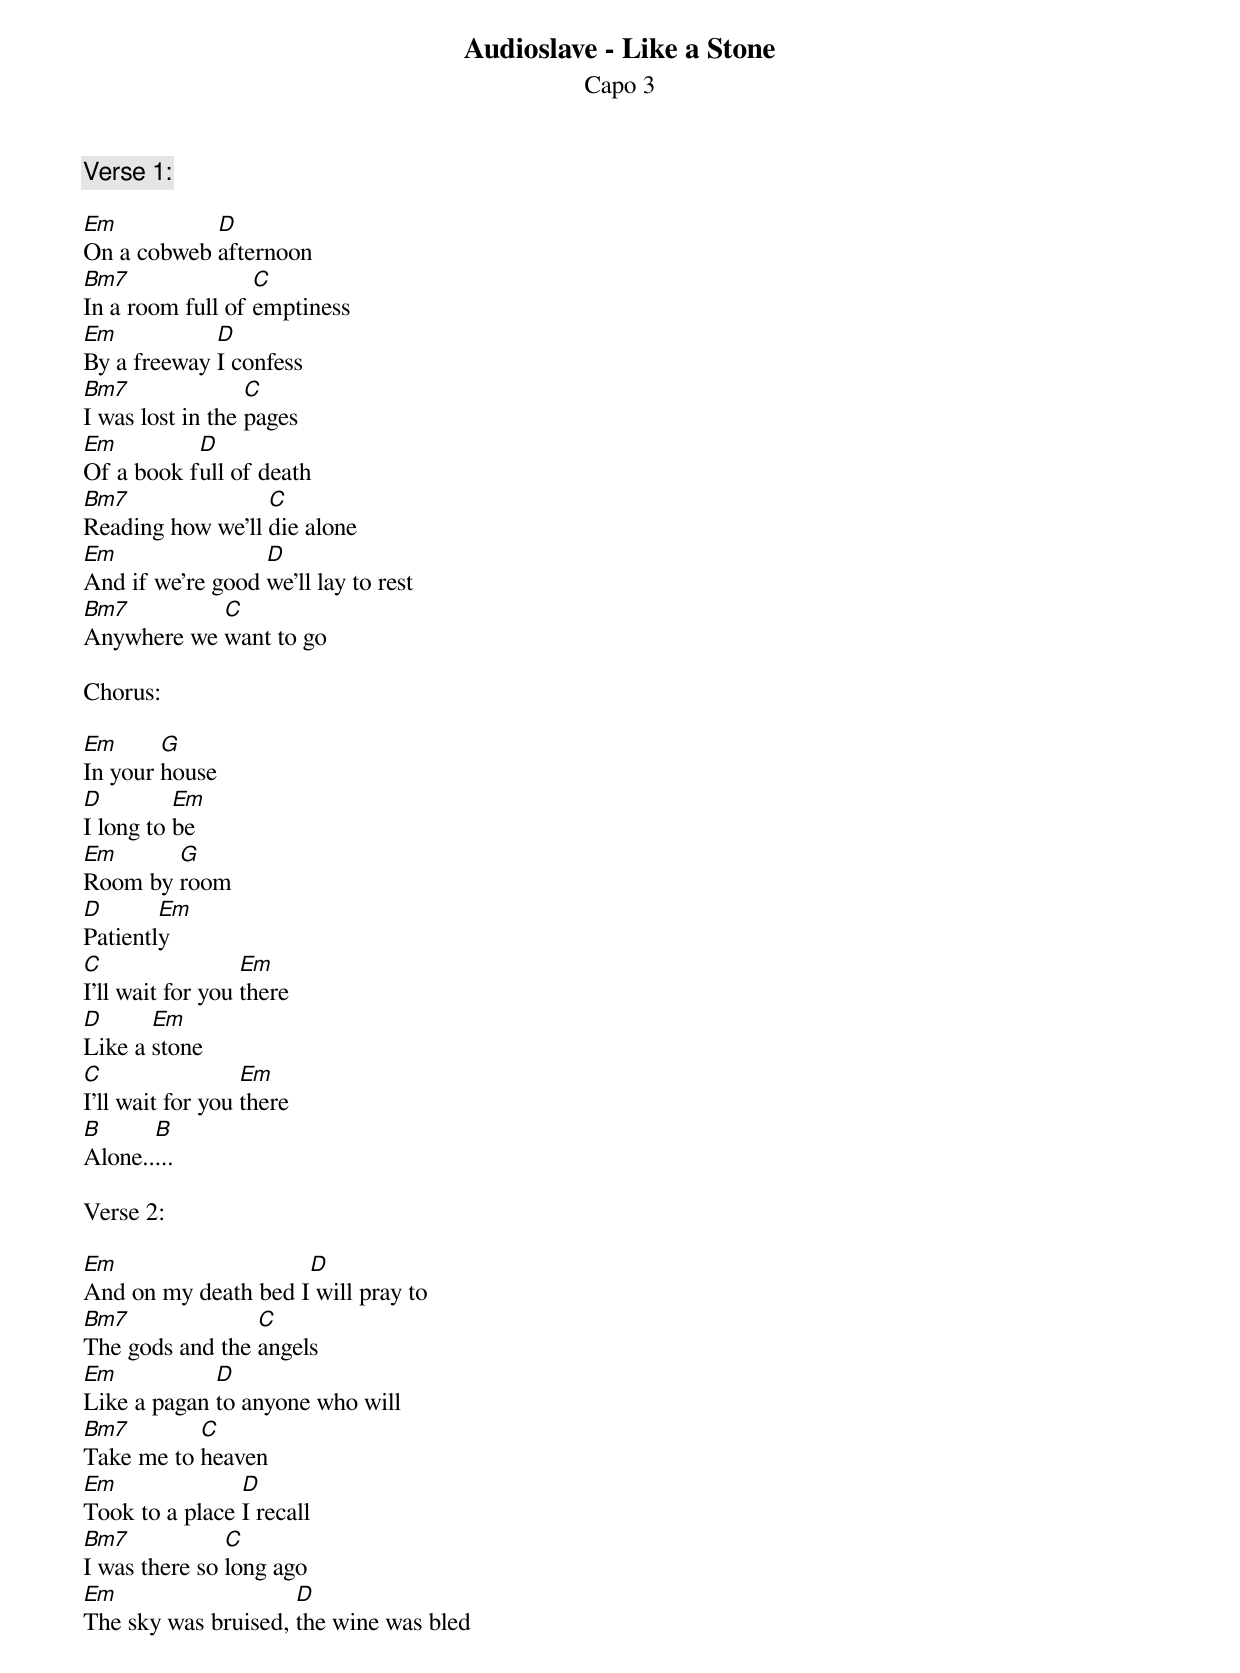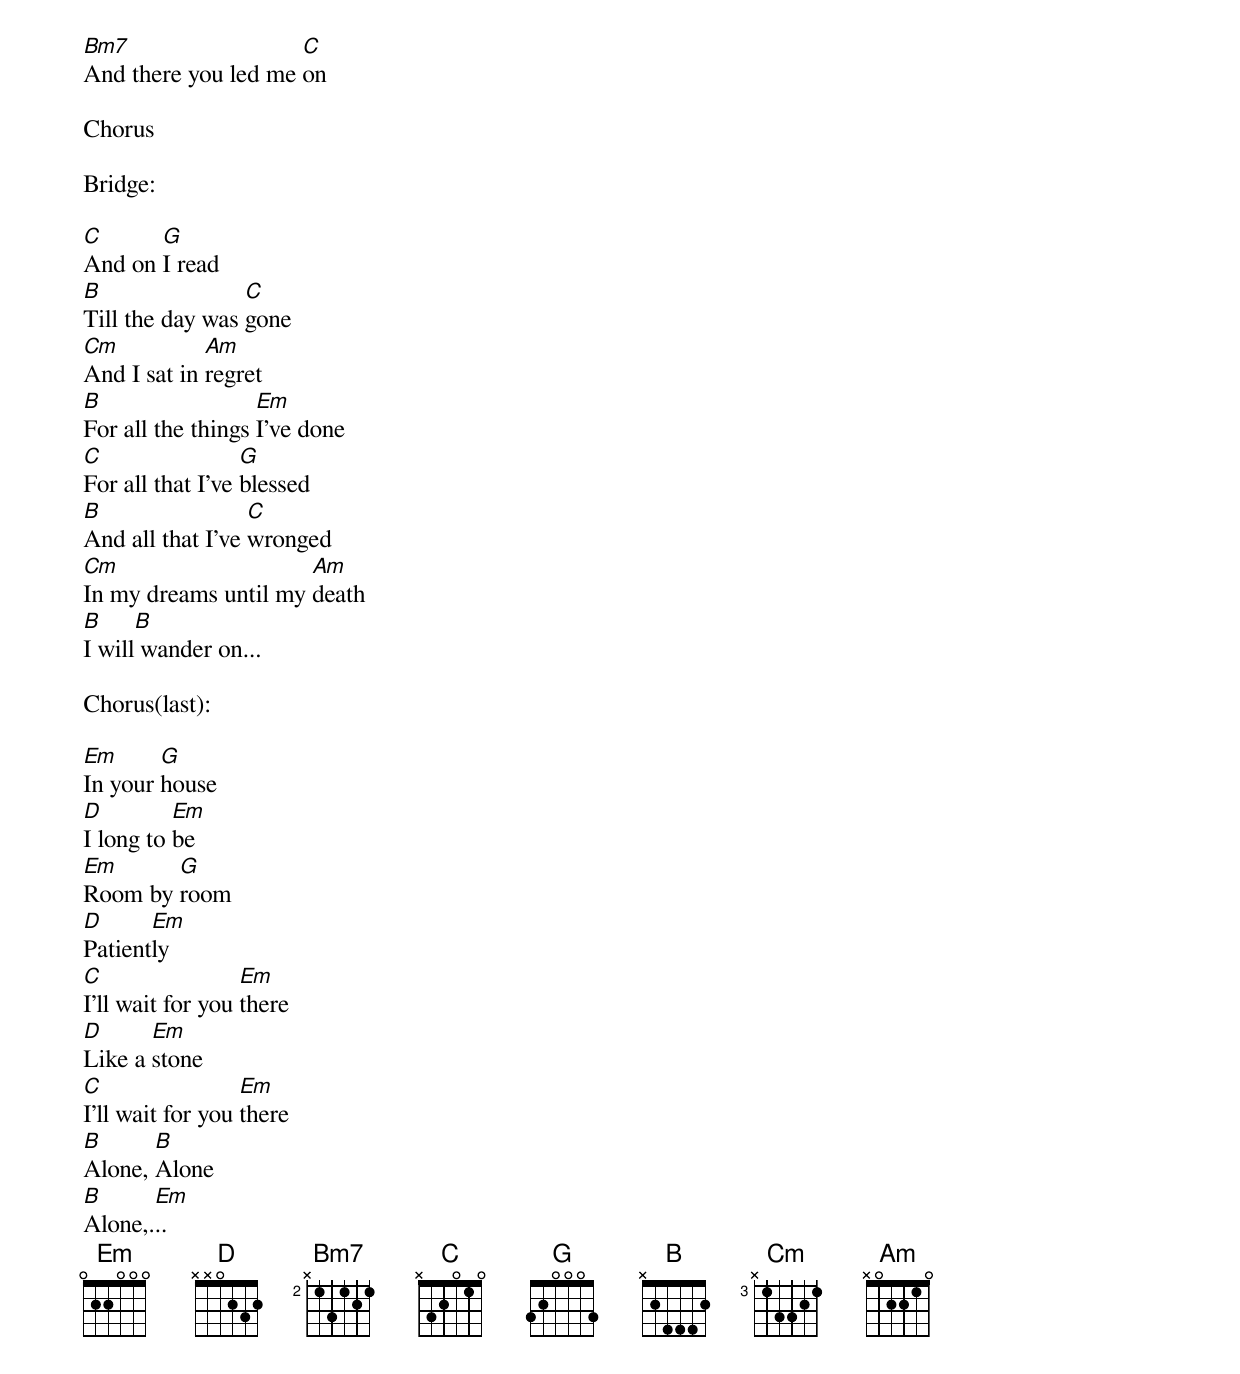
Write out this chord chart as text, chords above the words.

Audioslave - Like a Stone
Capo 3

Verse 1:

Em          D
On a cobweb afternoon
Bm7               C
In a room full of emptiness
Em           D
By a freeway I confess
Bm7               C
I was lost in the pages
Em         D
Of a book full of death
Bm7               C
Reading how we'll die alone
Em                D
And if we're good we'll lay to rest
Bm7         C
Anywhere we want to go

Chorus:

Em      G
In your house
D         Em
I long to be
Em      G
Room by room
D       Em
Patiently
C                 Em
I'll wait for you there
D      Em
Like a stone
C                 Em
I'll wait for you there
B      B
Alone.....

Verse 2:

Em                   D
And on my death bed I will pray to
Bm7              C
The gods and the angels
Em           D
Like a pagan to anyone who will
Bm7        C
Take me to heaven
Em              D
Took to a place I recall
Bm7            C
I was there so long ago
Em                   D
The sky was bruised, the wine was bled
Bm7                  C
And there you led me on

Chorus

Bridge:

C      G
And on I read
B                C
Till the day was gone
Cm           Am
And I sat in regret
B                  Em
For all the things I've done
C                 G
For all that I've blessed
B                 C
And all that I've wronged
Cm                    Am
In my dreams until my death
B     B
I will wander on...

Chorus(last):

Em      G
In your house
D         Em
I long to be
Em      G
Room by room
D      Em
Patiently
C                 Em
I'll wait for you there
D      Em
Like a stone
C                 Em
I'll wait for you there
B      B
Alone, Alone
B      Em
Alone,...
